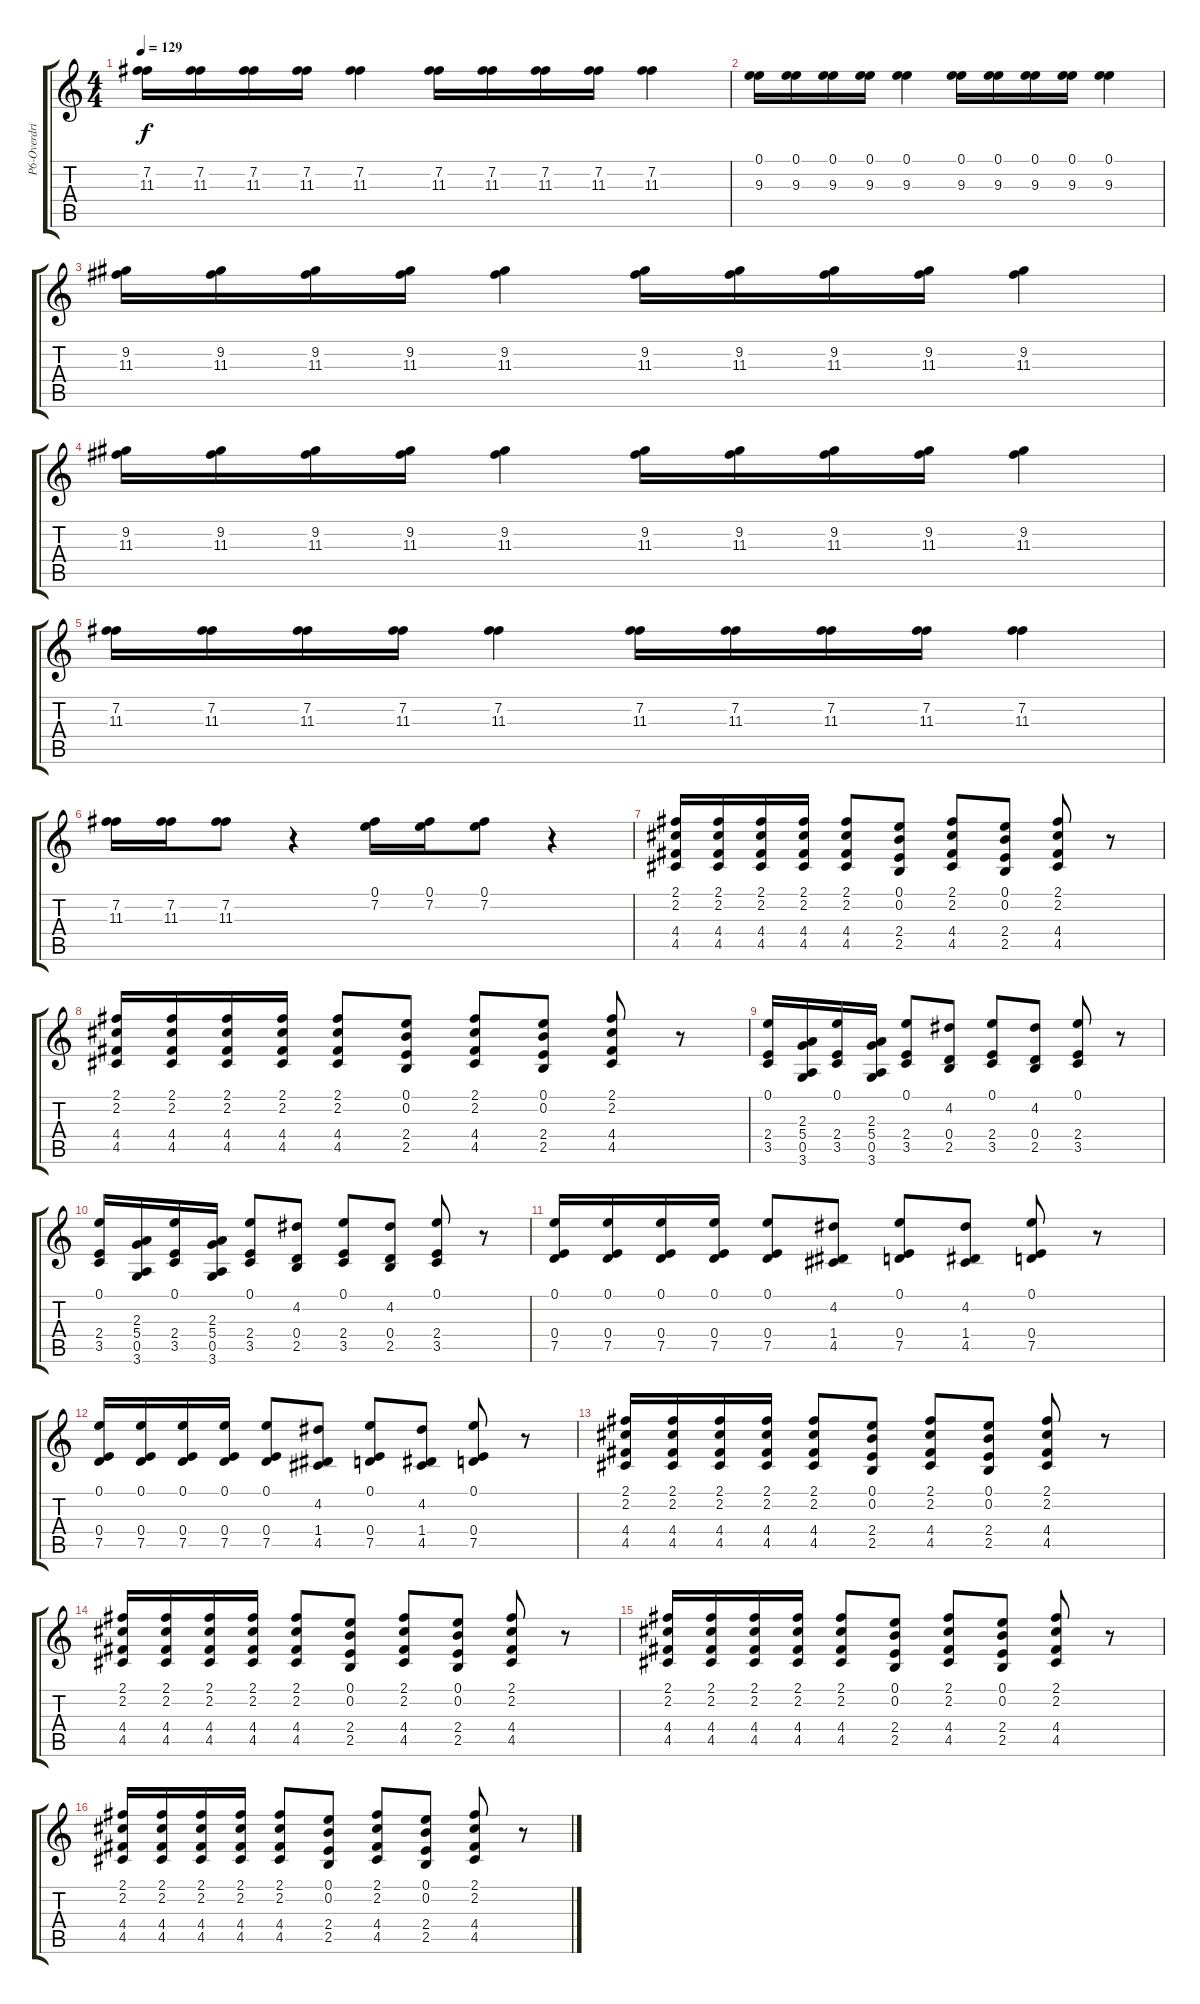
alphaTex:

\track ("P6-Overdriven Guitar" "P6-Overdri") {instrument overdrivenguitar}
\staff {score tabs}
\tuning (E4 B3 G3 D3 A2 E2) {hide}
\ts (4 4)
\tempo 129
\clef g2
\ks c
(7.2 11.3).16{dy f} (7.2 11.3).16 (7.2 11.3).16 (7.2 11.3).16 (7.2 11.3).4 (7.2 11.3).16 (7.2 11.3).16 (7.2 11.3).16 (7.2 11.3).16 (7.2 11.3).4 |
(0.1 9.3).16 (0.1 9.3).16 (0.1 9.3).16 (0.1 9.3).16 (0.1 9.3).4 (0.1 9.3).16 (0.1 9.3).16 (0.1 9.3).16 (0.1 9.3).16 (0.1 9.3).4 |
(9.2 11.3).16 (9.2 11.3).16 (9.2 11.3).16 (9.2 11.3).16 (9.2 11.3).4 (9.2 11.3).16 (9.2 11.3).16 (9.2 11.3).16 (9.2 11.3).16 (9.2 11.3).4 |
(9.2 11.3).16 (9.2 11.3).16 (9.2 11.3).16 (9.2 11.3).16 (9.2 11.3).4 (9.2 11.3).16 (9.2 11.3).16 (9.2 11.3).16 (9.2 11.3).16 (9.2 11.3).4 |
(7.2 11.3).16 (7.2 11.3).16 (7.2 11.3).16 (7.2 11.3).16 (7.2 11.3).4 (7.2 11.3).16 (7.2 11.3).16 (7.2 11.3).16 (7.2 11.3).16 (7.2 11.3).4 |
(7.2 11.3).16 (7.2 11.3).16 (7.2 11.3).8 r.4 (0.1 7.2).16 (0.1 7.2).16 (0.1 7.2).8 r.4 |
(2.1 2.2 4.4 4.5).16 (2.1 2.2 4.4 4.5).16 (2.1 2.2 4.4 4.5).16 (2.1 2.2 4.4 4.5).16 (2.1 2.2 4.4 4.5).8 (0.1 0.2 2.4 2.5).8 (2.1 2.2 4.4 4.5).8 (0.1 0.2 2.4 2.5).8 (2.1 2.2 4.4 4.5).8 r.8 |
(2.1 2.2 4.4 4.5).16 (2.1 2.2 4.4 4.5).16 (2.1 2.2 4.4 4.5).16 (2.1 2.2 4.4 4.5).16 (2.1 2.2 4.4 4.5).8 (0.1 0.2 2.4 2.5).8 (2.1 2.2 4.4 4.5).8 (0.1 0.2 2.4 2.5).8 (2.1 2.2 4.4 4.5).8 r.8 |
(0.1 2.4 3.5).16 (2.3 5.4 0.5 3.6).16 (0.1 2.4 3.5).16 (2.3 5.4 0.5 3.6).16 (0.1 2.4 3.5).8 (4.2 0.4 2.5).8 (0.1 2.4 3.5).8 (4.2 0.4 2.5).8 (0.1 2.4 3.5).8 r.8 |
(0.1 2.4 3.5).16 (2.3 5.4 0.5 3.6).16 (0.1 2.4 3.5).16 (2.3 5.4 0.5 3.6).16 (0.1 2.4 3.5).8 (4.2 0.4 2.5).8 (0.1 2.4 3.5).8 (4.2 0.4 2.5).8 (0.1 2.4 3.5).8 r.8 |
(0.1 0.4 7.5).16 (0.1 0.4 7.5).16 (0.1 0.4 7.5).16 (0.1 0.4 7.5).16 (0.1 0.4 7.5).8 (4.2 1.4 4.5).8 (0.1 0.4 7.5).8 (4.2 1.4 4.5).8 (0.1 0.4 7.5).8 r.8 |
(0.1 0.4 7.5).16 (0.1 0.4 7.5).16 (0.1 0.4 7.5).16 (0.1 0.4 7.5).16 (0.1 0.4 7.5).8 (4.2 1.4 4.5).8 (0.1 0.4 7.5).8 (4.2 1.4 4.5).8 (0.1 0.4 7.5).8 r.8 |
(2.1 2.2 4.4 4.5).16 (2.1 2.2 4.4 4.5).16 (2.1 2.2 4.4 4.5).16 (2.1 2.2 4.4 4.5).16 (2.1 2.2 4.4 4.5).8 (0.1 0.2 2.4 2.5).8 (2.1 2.2 4.4 4.5).8 (0.1 0.2 2.4 2.5).8 (2.1 2.2 4.4 4.5).8 r.8 |
(2.1 2.2 4.4 4.5).16 (2.1 2.2 4.4 4.5).16 (2.1 2.2 4.4 4.5).16 (2.1 2.2 4.4 4.5).16 (2.1 2.2 4.4 4.5).8 (0.1 0.2 2.4 2.5).8 (2.1 2.2 4.4 4.5).8 (0.1 0.2 2.4 2.5).8 (2.1 2.2 4.4 4.5).8 r.8 |
(2.1 2.2 4.4 4.5).16 (2.1 2.2 4.4 4.5).16 (2.1 2.2 4.4 4.5).16 (2.1 2.2 4.4 4.5).16 (2.1 2.2 4.4 4.5).8 (0.1 0.2 2.4 2.5).8 (2.1 2.2 4.4 4.5).8 (0.1 0.2 2.4 2.5).8 (2.1 2.2 4.4 4.5).8 r.8 |
(2.1 2.2 4.4 4.5).16 (2.1 2.2 4.4 4.5).16 (2.1 2.2 4.4 4.5).16 (2.1 2.2 4.4 4.5).16 (2.1 2.2 4.4 4.5).8 (0.1 0.2 2.4 2.5).8 (2.1 2.2 4.4 4.5).8 (0.1 0.2 2.4 2.5).8 (2.1 2.2 4.4 4.5).8 r.8
